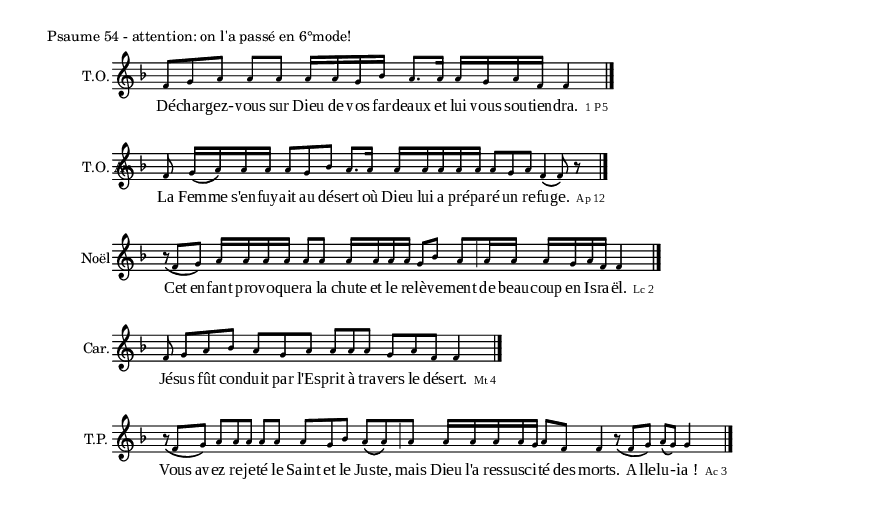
\version "2.10.0"
 \include "definitions.ly"
\markup {Psaume 54 - attention: on l'a passé en 6°mode! }



\relative a' { 
	\new Staff {
		\cadenzaOn 		\key f \major
		\set Staff.instrumentName = \markup{ \center-align { T.O. } }
		\times 2/3 { f8[ g a] }
		a8[ a]
		a16[ a g bes]
		a8.[ a16]
		a16[ g a f]
		f4
		
		
		\endBar
	}
	\addlyrics {
		Dé -- char -- gez- -- vous sur Dieu de vos far -- deaux et lui vous sou -- tien -- dra.
		\markup { \citation #"1 P 5" }
	}
}

\relative a' { 
	\new Staff {
		\cadenzaOn 		\key f \major
		\set Staff.instrumentName = \markup{ \center-align { T.O. Av. } }
		f8
		g16[\( a\) a a]
		\times 2/3 { a8[ g bes] }
		a8.[ a16]
		\times 2/5 {a16[a a a a]}
		\times 2/3 { a8[ g a] }
		f4\( f8\) r8		
		\endBar
	}
	\addlyrics {
		La Fem -- me s'en -- fuy -- ait au dés -- ert où Dieu lui a pré -- pa -- ré un re -- fu -- ge. 
		\markup { \citation #"Ap 12" }
	}
}
\relative a' { 
	\new Staff {
		\cadenzaOn 		\key f \major
		\set Staff.instrumentName = \markup{ \center-align { Noël } }
		\times 2/3 { r8_\( f[ g]\) }
		a16[ a a a]  a8[ a]		
		a16[ a a a]  g8[ bes]
		a8[\cesure a16 a]
		a16[ g a f]  f4
		\endBar
	}
	\addlyrics {
		Cet en -- fant pro -- vo -- que -- ra la chute et le re -- lè -- ve -- ment de beau -- coup en Is -- ra -- ël.
		\markup { \citation #"Lc 2" }
	}
}

\relative a' { 
	\new Staff {
		\cadenzaOn 		\key f \major
		\set Staff.instrumentName = \markup{ \center-align { Car. } }
		f8		
		\times 2/3 { g8[ a bes] }
		\times 2/3 { a8[ g a] }
		\times 2/3 { a8[ a a] }
		\times 2/3 { g8[ a f] }
		f4
		\endBar
	}
	\addlyrics {
		Jé -- sus fût con -- duit par l'Es -- prit à tra -- vers le dés -- ert.
		\markup { \citation #"Mt 4" }
	}
}


\relative a' { 
	\new Staff {
		\cadenzaOn 		\key f \major
		\set Staff.instrumentName = \markup{ \center-align { T.P. } }
		\times 2/3 { r8_\( f[ g]\) }
		\times 2/3 { a8[ a a] }  a8[ a]
		\times 2/3 { a8[ g bes] }
		\times 2/3 { a8[\( a\)\cesure a] }
		\times 2/5 {a16[a a a g]}
		a8[ f] f4
		\times 2/3 {r8_\(f[ g]\)} a[\( g\)] g4
		\endBar
	}
	\addlyrics {
		Vous av -- ez re -- je -- té le Saint et le Jus -- te, mais Dieu l'a ress -- usc -- i -- té des morts. " A" -- lle -- lu -- - -- "ia !"
		\markup { \citation #"Ac 3" }
	}
}
